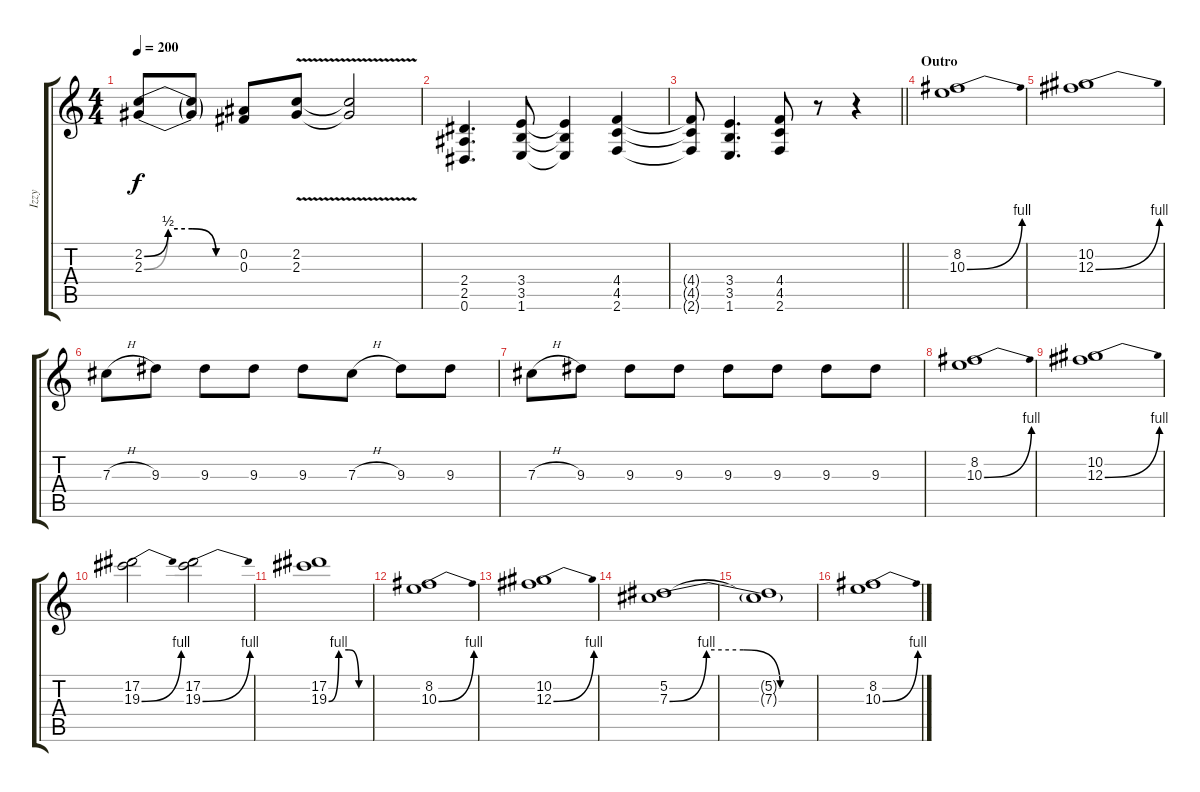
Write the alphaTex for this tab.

\track ("Izzy" "Izzy") {instrument distortionguitar}
\staff {score tabs}
\tuning (Eb4 Bb3 Gb3 Db3 Ab2 Eb2) {hide}
\ts (4 4)
\tempo 200
\clef g2
\ks c
(2.2{be (custom 0 0 15 2 30 2 45 0 60 0)} 2.3{be (custom 0 0 15 2 30 2 45 0 60 0)}).8{dy f} (2.2{t} 2.3{t}).8 (0.2 0.3).8 (2.2{v} 2.3{v}).8 (2.2{t} 2.3{t}).2 |
(2.4 2.5 0.6).4{d} (3.4 3.5 1.6).8 (3.4{t} 3.5{t} 1.6{t}).4 (4.4 4.5 2.6).4 |
\barLineRight lightlight
(4.4{t} 4.5{t} 2.6{t}).8 (3.4 3.5 1.6).4{d} (4.4 4.5 2.6).8 r.8 r.4 |
\section ("" "Outro")
(8.2 10.3{be (bend 0 0 60 4)}).1 |
(10.2 12.3{be (bend 0 0 60 4)}).1 |
7.3{h}.8 9.3.8 9.3.8 9.3.8 9.3.8 7.3{h}.8 9.3.8 9.3.8 |
7.3{h}.8 9.3.8 9.3.8 9.3.8 9.3.8 9.3.8 9.3.8 9.3.8 |
(8.2 10.3{be (bend 0 0 60 4)}).1 |
(10.2 12.3{be (bend 0 0 60 4)}).1 |
(17.2 19.3{be (bend 0 0 60 4)}).2 (17.2 19.3{be (bend 0 0 60 4)}).2 |
(17.2 19.3{be (custom 0 0 15 4 30 4 45 0 60 0)}).1 |
(8.2 10.3{be (bend 0 0 60 4)}).1 |
(10.2 12.3{be (bend 0 0 60 4)}).1 |
(5.2 7.3{be (custom 0 0 15 4 30 4 45 0 60 0)}).1 |
(5.2{t} 7.3{t}).1 |
(8.2 10.3{be (bend 0 0 60 4)}).1
